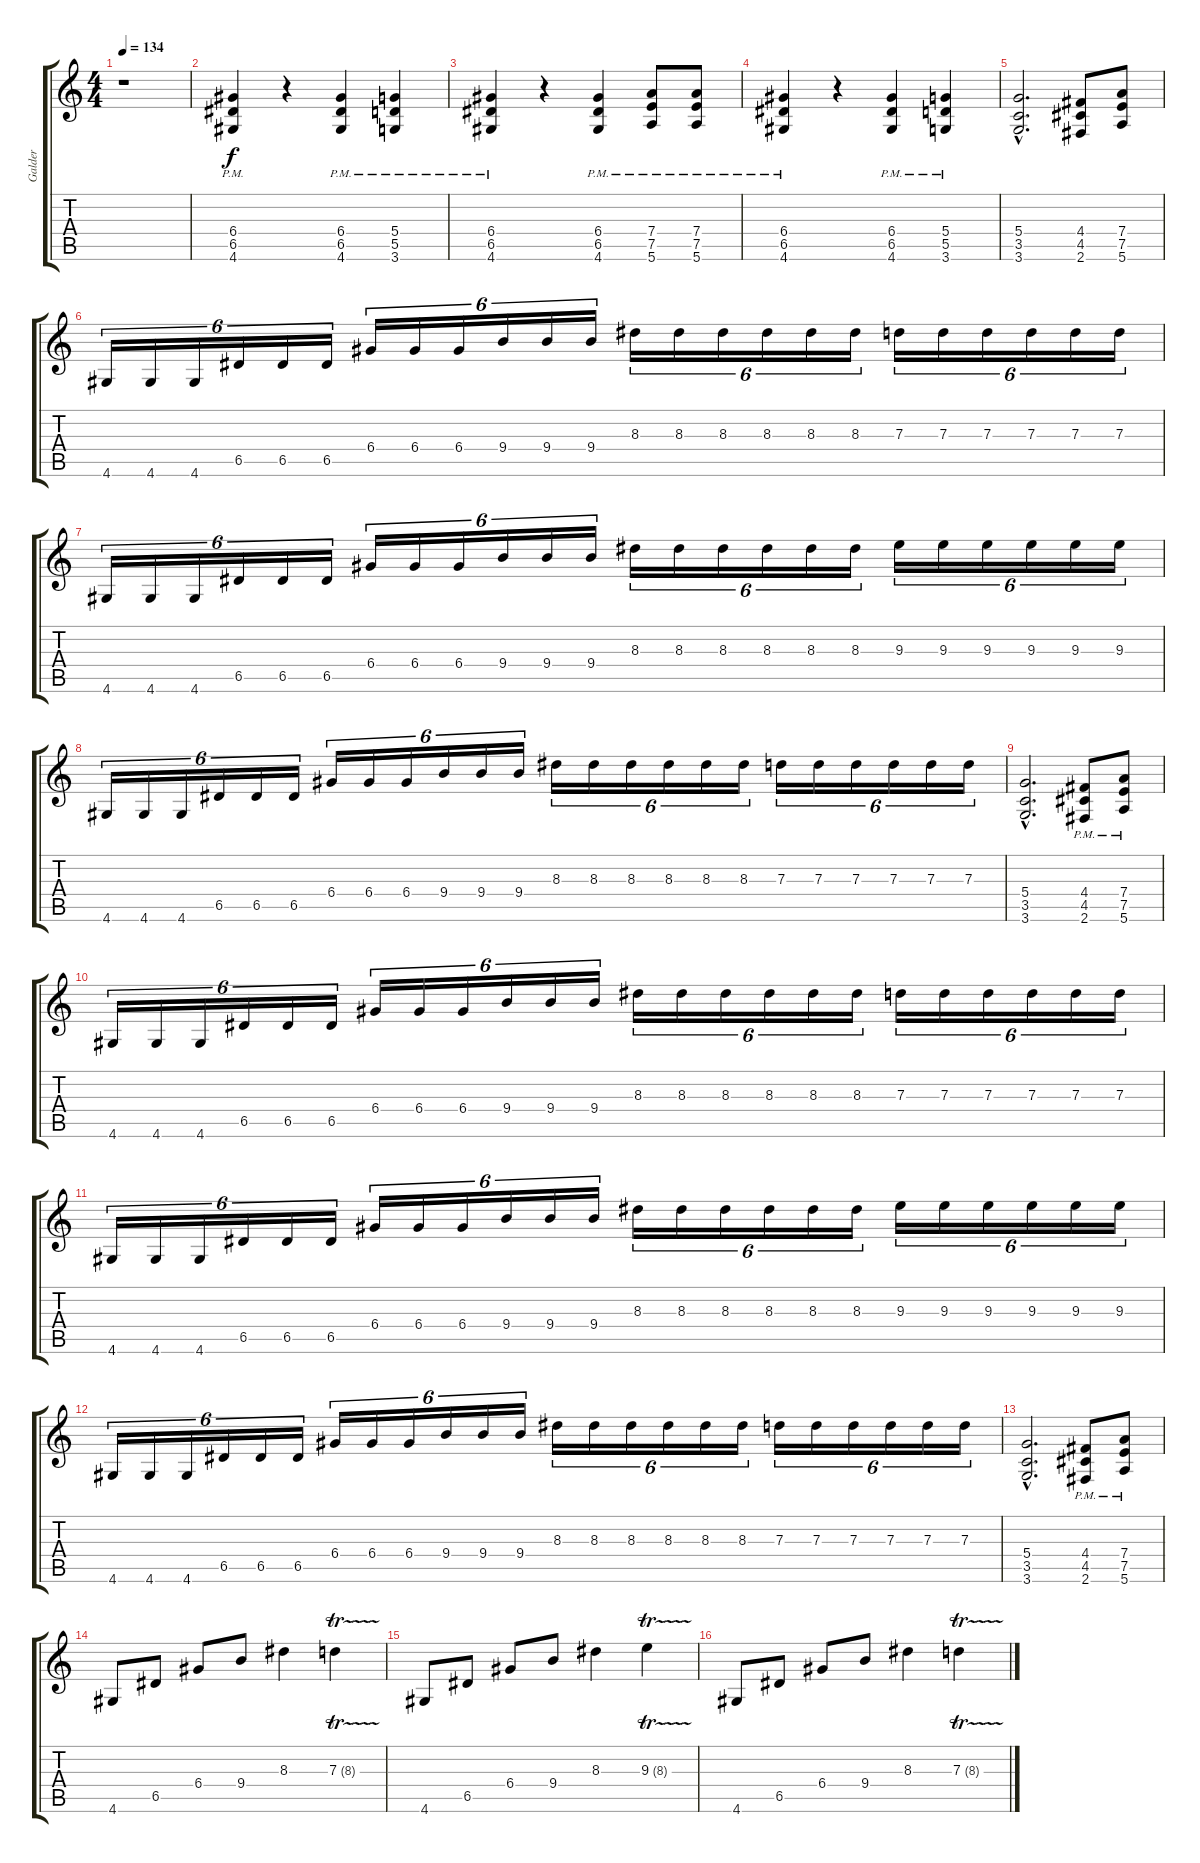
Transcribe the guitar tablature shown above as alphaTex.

\track ("Galder" "Galder") {instrument distortionguitar}
\staff {score tabs}
\tuning (E4 B3 G3 D3 A2 E2) {hide}
\ts (4 4)
\tempo 134
\clef g2
\ks c
r.1{dy f instrument distortionguitar} |
(6.4{pm} 6.5{pm} 4.6{pm}).4 r.4 (6.4{pm} 6.5{pm} 4.6{pm}).4 (5.4{pm} 5.5{pm} 3.6{pm}).4 |
(6.4{pm} 6.5{pm} 4.6{pm}).4 r.4 (6.4{pm} 6.5{pm} 4.6{pm}).4 (7.4{pm} 7.5{pm} 5.6{pm}).8 (7.4{pm} 7.5{pm} 5.6{pm}).8 |
(6.4{pm} 6.5{pm} 4.6{pm}).4 r.4 (6.4{pm} 6.5{pm} 4.6{pm}).4 (5.4{pm} 5.5{pm} 3.6{pm}).4 |
(5.4{hac} 3.5{hac} 3.6{hac}).2{d} (4.4 4.5 2.6).8 (7.4 7.5 5.6).8 |
4.6.16{tu (6 4)} 4.6.16{tu (6 4)} 4.6.16{tu (6 4)} 6.5.16{tu (6 4)} 6.5.16{tu (6 4)} 6.5.16{tu (6 4)} 6.4.16{tu (6 4)} 6.4.16{tu (6 4)} 6.4.16{tu (6 4)} 9.4.16{tu (6 4)} 9.4.16{tu (6 4)} 9.4.16{tu (6 4)} 8.3.16{tu (6 4)} 8.3.16{tu (6 4)} 8.3.16{tu (6 4)} 8.3.16{tu (6 4)} 8.3.16{tu (6 4)} 8.3.16{tu (6 4)} 7.3.16{tu (6 4)} 7.3.16{tu (6 4)} 7.3.16{tu (6 4)} 7.3.16{tu (6 4)} 7.3.16{tu (6 4)} 7.3.16{tu (6 4)} |
4.6.16{tu (6 4)} 4.6.16{tu (6 4)} 4.6.16{tu (6 4)} 6.5.16{tu (6 4)} 6.5.16{tu (6 4)} 6.5.16{tu (6 4)} 6.4.16{tu (6 4)} 6.4.16{tu (6 4)} 6.4.16{tu (6 4)} 9.4.16{tu (6 4)} 9.4.16{tu (6 4)} 9.4.16{tu (6 4)} 8.3.16{tu (6 4)} 8.3.16{tu (6 4)} 8.3.16{tu (6 4)} 8.3.16{tu (6 4)} 8.3.16{tu (6 4)} 8.3.16{tu (6 4)} 9.3.16{tu (6 4)} 9.3.16{tu (6 4)} 9.3.16{tu (6 4)} 9.3.16{tu (6 4)} 9.3.16{tu (6 4)} 9.3.16{tu (6 4)} |
4.6.16{tu (6 4)} 4.6.16{tu (6 4)} 4.6.16{tu (6 4)} 6.5.16{tu (6 4)} 6.5.16{tu (6 4)} 6.5.16{tu (6 4)} 6.4.16{tu (6 4)} 6.4.16{tu (6 4)} 6.4.16{tu (6 4)} 9.4.16{tu (6 4)} 9.4.16{tu (6 4)} 9.4.16{tu (6 4)} 8.3.16{tu (6 4)} 8.3.16{tu (6 4)} 8.3.16{tu (6 4)} 8.3.16{tu (6 4)} 8.3.16{tu (6 4)} 8.3.16{tu (6 4)} 7.3.16{tu (6 4)} 7.3.16{tu (6 4)} 7.3.16{tu (6 4)} 7.3.16{tu (6 4)} 7.3.16{tu (6 4)} 7.3.16{tu (6 4)} |
(5.4{hac} 3.5{hac} 3.6{hac}).2{d} (4.4{pm} 4.5{pm} 2.6{pm}).8 (7.4{pm} 7.5{pm} 5.6{pm}).8 |
4.6.16{tu (6 4)} 4.6.16{tu (6 4)} 4.6.16{tu (6 4)} 6.5.16{tu (6 4)} 6.5.16{tu (6 4)} 6.5.16{tu (6 4)} 6.4.16{tu (6 4)} 6.4.16{tu (6 4)} 6.4.16{tu (6 4)} 9.4.16{tu (6 4)} 9.4.16{tu (6 4)} 9.4.16{tu (6 4)} 8.3.16{tu (6 4)} 8.3.16{tu (6 4)} 8.3.16{tu (6 4)} 8.3.16{tu (6 4)} 8.3.16{tu (6 4)} 8.3.16{tu (6 4)} 7.3.16{tu (6 4)} 7.3.16{tu (6 4)} 7.3.16{tu (6 4)} 7.3.16{tu (6 4)} 7.3.16{tu (6 4)} 7.3.16{tu (6 4)} |
4.6.16{tu (6 4)} 4.6.16{tu (6 4)} 4.6.16{tu (6 4)} 6.5.16{tu (6 4)} 6.5.16{tu (6 4)} 6.5.16{tu (6 4)} 6.4.16{tu (6 4)} 6.4.16{tu (6 4)} 6.4.16{tu (6 4)} 9.4.16{tu (6 4)} 9.4.16{tu (6 4)} 9.4.16{tu (6 4)} 8.3.16{tu (6 4)} 8.3.16{tu (6 4)} 8.3.16{tu (6 4)} 8.3.16{tu (6 4)} 8.3.16{tu (6 4)} 8.3.16{tu (6 4)} 9.3.16{tu (6 4)} 9.3.16{tu (6 4)} 9.3.16{tu (6 4)} 9.3.16{tu (6 4)} 9.3.16{tu (6 4)} 9.3.16{tu (6 4)} |
4.6.16{tu (6 4)} 4.6.16{tu (6 4)} 4.6.16{tu (6 4)} 6.5.16{tu (6 4)} 6.5.16{tu (6 4)} 6.5.16{tu (6 4)} 6.4.16{tu (6 4)} 6.4.16{tu (6 4)} 6.4.16{tu (6 4)} 9.4.16{tu (6 4)} 9.4.16{tu (6 4)} 9.4.16{tu (6 4)} 8.3.16{tu (6 4)} 8.3.16{tu (6 4)} 8.3.16{tu (6 4)} 8.3.16{tu (6 4)} 8.3.16{tu (6 4)} 8.3.16{tu (6 4)} 7.3.16{tu (6 4)} 7.3.16{tu (6 4)} 7.3.16{tu (6 4)} 7.3.16{tu (6 4)} 7.3.16{tu (6 4)} 7.3.16{tu (6 4)} |
(5.4{hac} 3.5{hac} 3.6{hac}).2{d} (4.4{pm} 4.5{pm} 2.6{pm}).8 (7.4{pm} 7.5{pm} 5.6{pm}).8 |
4.6.8 6.5.8 6.4.8 9.4.8 8.3.4 7.3{tr (8 16)}.4 |
4.6.8 6.5.8 6.4.8 9.4.8 8.3.4 9.3{tr (8 16)}.4 |
4.6.8 6.5.8 6.4.8 9.4.8 8.3.4 7.3{tr (8 16)}.4
